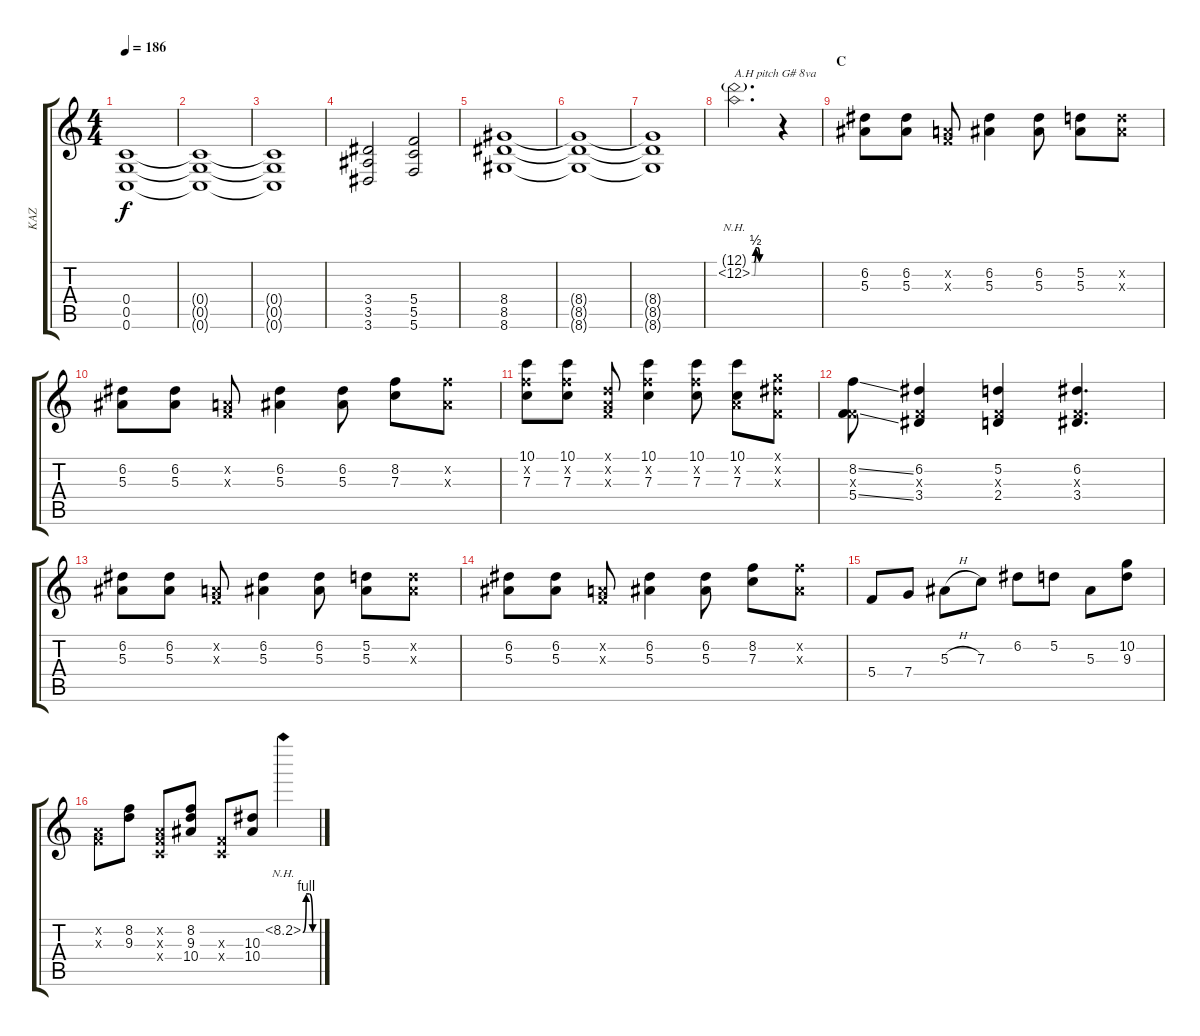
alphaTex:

\track ("KAZ" "KAZ") {instrument distortionguitar}
\staff {score tabs}
\tuning (D4 A3 F3 C3 G2 C2) {hide}
\ts (4 4)
\tempo 186
\clef g2
\ks c
(0.4 0.5 0.6).1{dy f} |
(0.4{t} 0.5{t} 0.6{t}).1 |
(0.4{t} 0.5{t} 0.6{t}).1 |
(3.4 3.5 3.6).2 (5.4 5.5 5.6).2 |
(8.4 8.5 8.6).1 |
(8.4{t} 8.5{t} 8.6{t}).1 |
(8.4{t} 8.5{t} 8.6{t}).1 |
(18.1{be (custom 0 0 5 0 10 2 15 2 20 0 30 0 60 0) nh g} 11.2{be (custom 0 0 5 0 10 2 15 2 20 0 30 0 60 0) nh}).2{d txt "A.H pitch G# 8va"} r.4 |
\section ("" "C")
(6.2 5.3).8 (6.2 5.3).8 (0.2{x} 0.3{x}).8 (6.2 5.3).4 (6.2 5.3).8 (5.2 5.3).8 (5.2{x} 5.3{x}).8 |
(6.2 5.3).8 (6.2 5.3).8 (0.2{x} 0.3{x}).8 (6.2 5.3).4 (6.2 5.3).8 (8.2 7.3).8 (8.2{x} 5.3{x}).8 |
(10.1 8.2{x} 7.3).8 (10.1 8.2{x} 7.3).8 (0.1{x} 0.2{x} 0.3{x}).8 (10.1 8.2{x} 7.3).4 (10.1 8.2{x} 7.3).8 (10.1 0.2{x} 7.3).8 (1.1{x} 10.2{x} 0.3{x}).8 |
(8.2{ss} 0.3{x} 5.4{ss}).8 (6.2 0.3{x} 3.4).4 (5.2 0.3{x} 2.4).4 (6.2 0.3{x} 3.4).4{d} |
(6.2 5.3).8 (6.2 5.3).8 (0.2{x} 0.3{x}).8 (6.2 5.3).4 (6.2 5.3).8 (5.2 5.3).8 (5.2{x} 5.3{x}).8 |
(6.2 5.3).8 (6.2 5.3).8 (0.2{x} 0.3{x}).8 (6.2 5.3).4 (6.2 5.3).8 (8.2 7.3).8 (8.2{x} 5.3{x}).8 |
5.4.8 7.4.8 5.3{h}.8 7.3.8 6.2.8 5.2.8 5.3.8 (10.2 9.3).8 |
(0.2{x} 0.3{x}).8 (8.2 9.3).8 (0.2{x} 0.3{x} 0.4{x}).8 (8.2 9.3 10.4).8 (0.3{x} 0.4{x}).8 (10.3 10.4).8 8.2{be (custom 0 0 15 4 30 4 45 0 60 0) nh}.4
